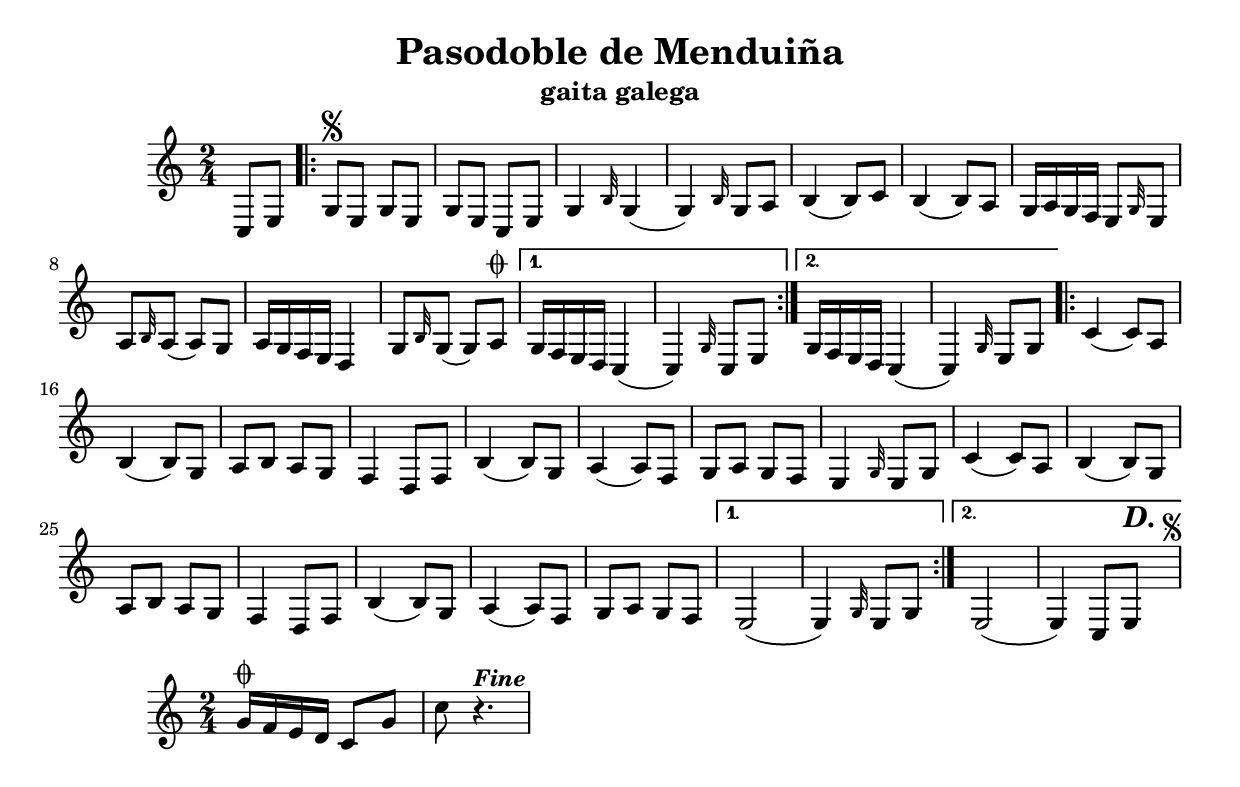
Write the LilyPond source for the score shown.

% Pasodobre de Menduiña
%
% Copyright 2014 by Nito Martinez
%
% This program is free software: you can redistribute it and/or modify
% it under the terms of the GNU General Public License as published by
% the Free Software Foundation, either version 3 of the License, or
% (at your option) any later version.
% Tradicional
\version "2.8.4"
\header {
title = "Pasodoble de Menduiña"
%composer = "tradicional"
instrument = "gaita galega"
}

%
% Master file for Galician Bagpipe
%

% Copyright 2013 by Nito Martinez
%
% This program is free software: you can redistribute it and/or modify
% it under the terms of the GNU General Public License as published by
% the Free Software Foundation, either version 3 of the License, or
% (at your option) any later version.
\version "2.16.0"

pSi = { \grace { b32 } }
pSiUp = { \grace { b'32 } }
pSol = { \grace { g32 } }
pLa = { \grace { a32 } }
pSolUp = { \grace { g'32 } }
bSi = { \grace { b32 } }
bSiDown = { \grace { b,32 } }
bFa = { \grace { f32 } }
bDo = { \grace { c32 } }
bDoDown = { \grace { c,32 } }

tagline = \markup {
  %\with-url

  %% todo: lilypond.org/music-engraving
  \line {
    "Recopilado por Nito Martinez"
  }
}



primeiraParte = {
    { 
      g8\segno e g[ e ] g[ e ] c e g4 \pSi g( g ) \pSi g8 a |
      b4( b8 ) c b4( b8 ) a g16 a g f e8 \pSol e a \pSi a( a ) g |
      a16 g f e d4 g8 \pSi g( g ) a\coda |
    }  
}

peza = {
  \relative {
    \clef treble
    \time 2/4
    \partial 4
    c8 e
    \repeat volta 2 { \primeiraParte }
    \alternative
    {
      { g16 f e d c4( c ) \pSolUp c,8 e }
      { g16 f e d c4( c ) \pSolUp e8 g }
    }
    \repeat volta 2
    {
      c4( c8 ) a b4( b8 ) g a[ b ] a g f4 d8 f |
      b4( b8 ) g a4( a8 ) f g[ a ] g f e4 \pSol e8 g |
      c4( c8 ) a b4( b8 ) g a[ b ] a g f4 d8 f |
      b4( b8 ) g a4( a8 ) f g[ a ] g f |
    }
    \alternative
    {
      { e2( e4 ) \pSol e8 g }
      { e2( e4 ) c8 e^\markup { \huge \bold \italic D. \small \musicglyph #"scripts.segno" } }
    }
  }
}


fin = {
    \time 2/4
    \relative {
      g'16\coda f e d c8 g' c r4.^\markup { \bold \italic Fine }
    }
}

\score {
  \peza
  \layout {}
}

\score {
  \fin
  \layout {}
}

\score {
  
  \unfoldRepeats {
    \peza
    \primeiraParte
    \fin
  }
  \midi { 
%    \tempo 4=72
  }
}
